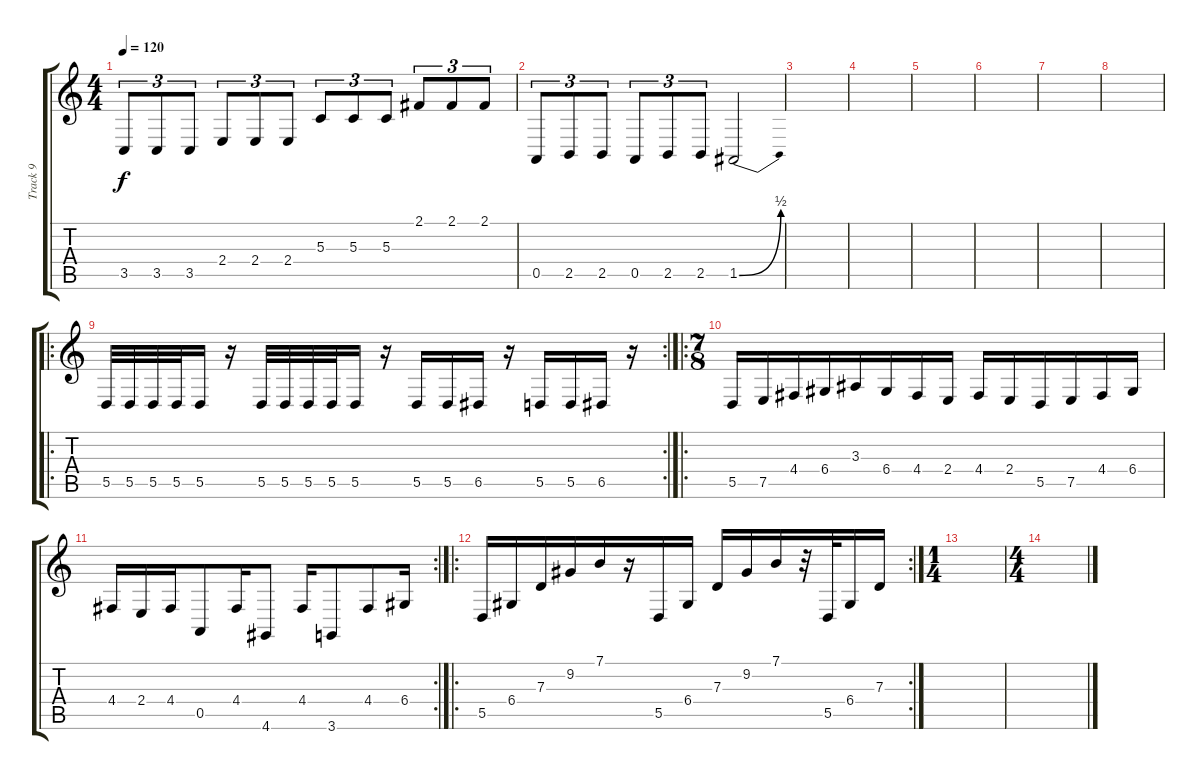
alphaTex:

\track ("Track 9" "Track 9") {instrument marimba}
\staff {score tabs}
\tuning (E4 B3 G3 D3 A2 E2) {hide}
\ts (4 4)
\tempo 120
\clef g2
\ks c
3.5.8{tu (3 2) dy f} 3.5.8{tu (3 2)} 3.5.8{tu (3 2)} 2.4.8{tu (3 2)} 2.4.8{tu (3 2)} 2.4.8{tu (3 2)} 5.3.8{tu (3 2)} 5.3.8{tu (3 2)} 5.3.8{tu (3 2)} 2.1.8{tu (3 2)} 2.1.8{tu (3 2)} 2.1.8{tu (3 2)} |
0.5.8{tu (3 2)} 2.5.8{tu (3 2)} 2.5.8{tu (3 2)} 0.5.8{tu (3 2)} 2.5.8{tu (3 2)} 2.5.8{tu (3 2)} 1.5{be (bend 0 0 60 2)}.2 |
|
|
|
|
|
|
\ro
\rc 2
5.5.32 5.5.32 5.5.32 5.5.32 5.5.16 r.16 5.5.32 5.5.32 5.5.32 5.5.32 5.5.16 r.16 5.5.16 5.5.16 6.5.16 r.16 5.5.16 5.5.16 6.5.16 r.16 |
\ro
\ts (7 8)
5.5.16 7.5.16 4.4.16 6.4.16 3.3.16 6.4.16 4.4.16 2.4.16 4.4.16 2.4.16 5.5.16 7.5.16 4.4.16 6.4.16 |
\rc 2
4.4.16 2.4.16 4.4.16 0.5.8 4.4.16 4.6.8 4.4.16 3.6.8 4.4.8 6.4.16 |
\ro
\rc 2
5.5.16 6.4.16 7.3.16 9.2.16 7.1.16 r.16 5.5.16 6.4.16 7.3.16 9.2.16 7.1.16 r.32 5.5.32 6.4.16 7.3.16 |
\ts (1 4)
|
\ts (4 4)
